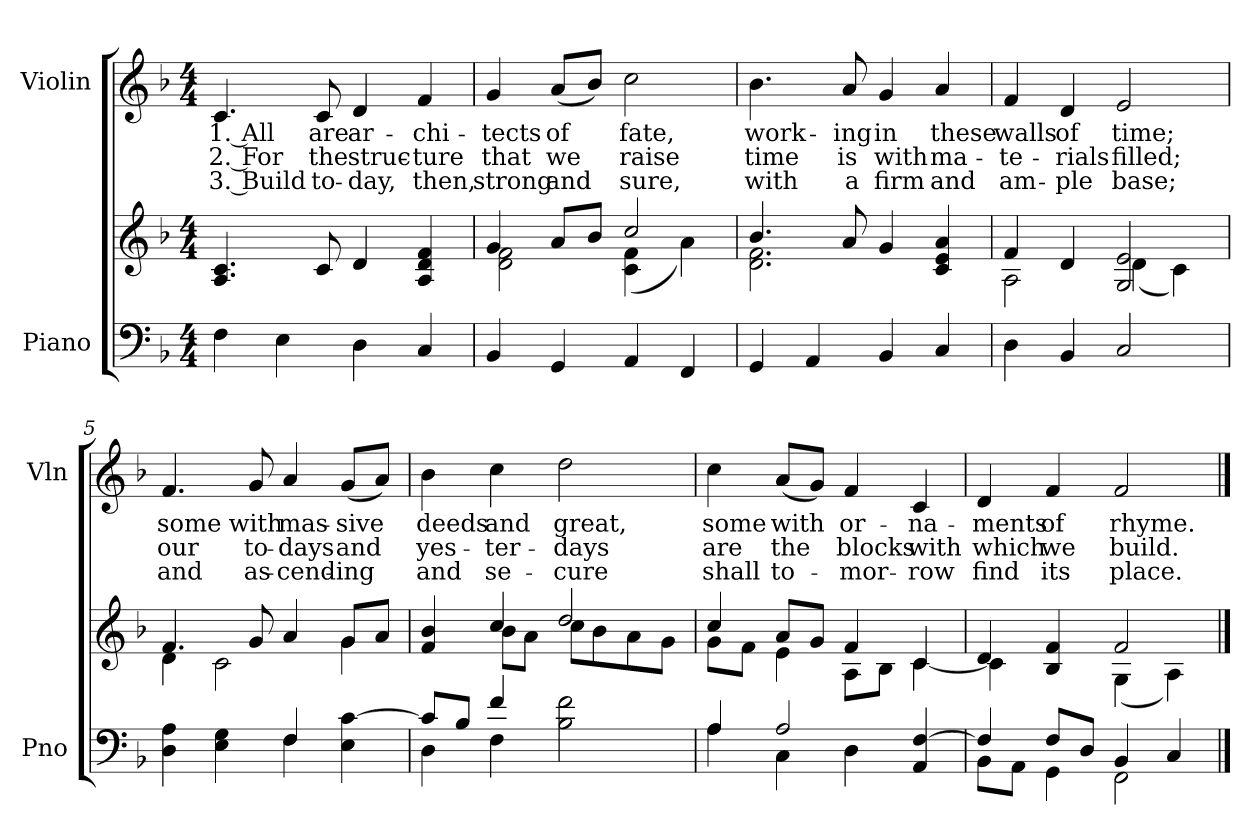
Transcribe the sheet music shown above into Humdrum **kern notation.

**kern	**kern	**kern	**text	**text	**text
*part2	*part2	*part1	*part1	*part1	*part1
*staff3	*staff2	*staff1	*staff1	*staff1	*staff1
*I"Piano	*	*I"Violin	*	*	*
*I'Pno	*	*I'Vln	*	*	*
*clefF4	*clefG2	*clefG2	*	*	*
*k[b-]	*k[b-]	*k[b-]	*	*	*
*M4/4	*M4/4	*M4/4	*	*	*
*MM104	*MM104	*MM104	*	*	*
=1	=1	=1	=1	=1	=1
!	!	!	!LO:LY:b	!LO:LY:b	!LO:LY:b
4F\	4.A/ 4.c/	4.c/	1. All	2. For	3. Build
4E\	.	.	.	.	.
!	!	!	!LO:LY:b	!LO:LY:b	!LO:LY:b
.	8c/	8c/	are	the	to-
!	!	!	!LO:LY:b	!LO:LY:b	!LO:LY:b
4D\	4d/	4d/	ar-	struc-	-day,
!	!	!	!LO:LY:b	!LO:LY:b	!LO:LY:b
4C/	4A/ 4d/ 4f/	4f/	-chi-	-ture	then,
=2	=2	=2	=2	=2	=2
*	*^	*	*	*	*
!	!	!	!	!LO:LY:b	!LO:LY:b	!LO:LY:b
4BB-/	4g/	2d\ 2f\	4g/	-tects	that	strong
!	!	!	!	!LO:LY:b	!LO:LY:b	!LO:LY:b
4GG/	8a/L	.	(8a/L	of	we	and
.	8b-/J	.	8b-/J)	.	.	.
!	!	!	!	!LO:LY:b	!LO:LY:b	!LO:LY:b
4AA/	2cc/	(<4c\ 4f\	2cc\	fate,	raise	sure,
4FF/	.	4a\)	.	.	.	.
=3	=3	=3	=3	=3	=3	=3
!	!	!	!	!LO:LY:b	!LO:LY:b	!LO:LY:b
4GG/	4.b-/	2.d\ 2.f\	4.b-\	work-	time	with
4AA/	.	.	.	.	.	.
!	!	!	!	!LO:LY:b	!LO:LY:b	!LO:LY:b
.	8a/	.	8a/	-ing	is	a
!	!	!	!	!LO:LY:b	!LO:LY:b	!LO:LY:b
4BB-/	4g/	.	4g/	in	with	firm
!	!	!	!	!LO:LY:b	!LO:LY:b	!LO:LY:b
4C/	4c/ 4e/ 4a/	4ryy	4a/	these	ma-	and
!!LO:LB:g=z
=4	=4	=4	=4	=4	=4	=4
!	!	!	!	!LO:LY:b	!LO:LY:b	!LO:LY:b
4D\	4f/	2A\	4f/	walls	-te-	am-
!	!	!	!	!LO:LY:b	!LO:LY:b	!LO:LY:b
4BB-/	4d/	.	4d/	of	-rials	-ple
!	!	!	!	!LO:LY:b	!LO:LY:b	!LO:LY:b
2C/	2G/ 2e/	(<4d\	2e/	time;	filled;	base;
.	.	4c\)	.	.	.	.
=5	=5	=5	=5	=5	=5	=5
*^	*	*	*	*	*	*
!	!	!	!	!	!LO:LY:b	!LO:LY:b	!LO:LY:b
4D\ 4A\	2ryy	4.f/	4d\	4.f/	some	our	and
4E\ 4G\	.	.	2c\	.	.	.	.
!	!	!	!	!	!LO:LY:b	!LO:LY:b	!LO:LY:b
.	.	8g/	.	8g/	with	to-	as-
!	!	!	!	!	!LO:LY:b	!LO:LY:b	!LO:LY:b
4F\	4F/	4a/	.	4a/	mas-	-days	-cend-
!	!	!	!	!	!LO:LY:b	!LO:LY:b	!LO:LY:b
4E\ [>4c\	4ryy	8g/L	4g\	(8g/L	-sive	and	-ing
.	.	8a/J	.	8a/J)	.	.	.
=6	=6	=6	=6	=6	=6	=6	=6
!	!	!	!	!	!LO:LY:b	!LO:LY:b	!LO:LY:b
8c/L]	4D\	4f/ 4b-/	4ryy	4b-\	deeds	yes-	and
8B-/J	.	.	.	.	.	.	.
!	!	!	!	!	!LO:LY:b	!LO:LY:b	!LO:LY:b
4f/	4F\	4cc/	8b-\L	4cc\	and	-ter-	se-
.	.	.	8a\J	.	.	.	.
!	!	!	!	!	!LO:LY:b	!LO:LY:b	!LO:LY:b
2B-\ 2f\	2ryy	2dd/	8cc\L	2dd\	great,	-days	-cure
.	.	.	8b-\	.	.	.	.
.	.	.	8a\	.	.	.	.
.	.	.	8g\J	.	.	.	.
!!LO:LB:g=z
=7	=7	=7	=7	=7	=7	=7	=7
!	!	!	!	!	!LO:LY:b	!LO:LY:b	!LO:LY:b
4A/	4A\	4cc/	8g\L	4cc\	some	are	shall
.	.	.	8f\J	.	.	.	.
!	!	!	!	!	!LO:LY:b	!LO:LY:b	!LO:LY:b
2A/	4C\	8a/L	4e\	(8a/L	with	the	to-
.	.	8g/J	.	8g/J)	.	.	.
!	!	!	!	!	!LO:LY:b	!LO:LY:b	!LO:LY:b
.	4D\	4f/	8A\L	4f/	or-	blocks	-mor-
.	.	.	8B-\J	.	.	.	.
!	!	!	!	!	!LO:LY:b	!LO:LY:b	!LO:LY:b
4AA/ [>4F/	4ryy	4c/	[4c\	4c/	-na-	with	-row
=8	=8	=8	=8	=8	=8	=8	=8
!	!	!	!	!	!LO:LY:b	!LO:LY:b	!LO:LY:b
4F/]	8BB-\L	4d/	4c\]	4d/	-ments	which	find
.	8AA\J	.	.	.	.	.	.
!	!	!	!	!	!LO:LY:b	!LO:LY:b	!LO:LY:b
8F/L	4GG\	4B-/ 4f/	4ryy	4f/	of	we	its
8D/J	.	.	.	.	.	.	.
!	!	!	!	!	!LO:LY:b	!LO:LY:b	!LO:LY:b
4BB-/	2FF\	2f/	(<4G\	2f/	rhyme.	build.	place.
4C/	.	.	4A\)	.	.	.	.
*v	*v	*	*	*	*	*	*
*	*v	*v	*	*	*	*
==	==	==	==	==	==
*-	*-	*-	*-	*-	*-
